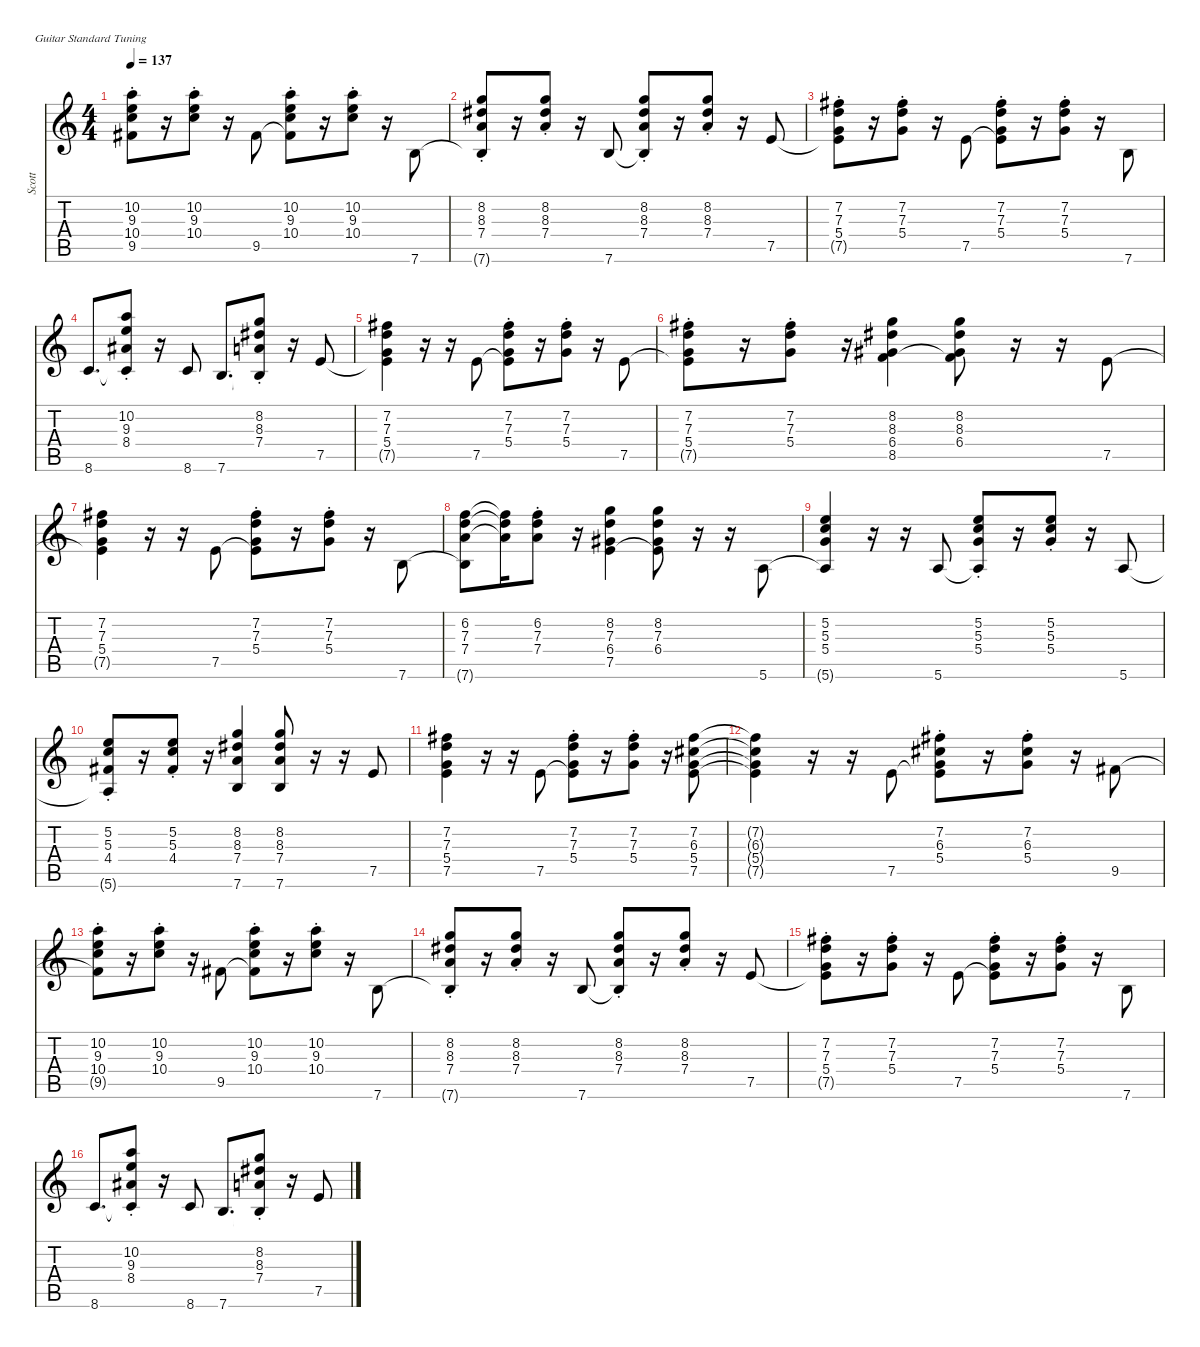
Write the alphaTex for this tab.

\defaultSystemsLayout 4
\hideDynamics
\bracketExtendMode nobrackets
\otherSystemsTrackNameOrientation horizontal
\track ("Nylon Guitar" "Scott") {instrument acousticguitarnylon}
\staff {score tabs}
\tuning (E4 B3 G3 D3 A2 E2)
\ts (4 4)
\tempo 137
\clef g2
\ks c
(10.4{st} 9.3{st} 10.2{st} 9.5{t acc #}).8{dy mf beam Down} r.16{beam Down} (10.4{st} 9.3{st} 10.2{st}).8{beam Down} r.16{beam Down} 9.5{acc #}.8{beam Up} (10.4{st} 9.3{st} 10.2{st} 9.5{t acc #}).8{beam Down} r.16{beam Down} (10.4{st} 9.3{st} 10.2{st}).8{beam Down} r.16{beam Down} 7.6.8{beam Up} |
(7.6{t} 7.4{st} 8.3{st acc #} 8.2{st}).8{beam Up} r.16{beam Up} (7.4{st} 8.3{st acc #} 8.2{st}).8{beam Up} r.16{beam Up} 7.6.8{beam Up} (7.6{t} 7.4{st} 8.3{st acc #} 8.2{st}).8{beam Up} r.16{beam Up} (7.4{st} 8.3{st acc #} 8.2{st}).8{beam Up} r.16{beam Up} 7.5.8{beam Up} |
(5.4{st} 7.3{st} 7.2{st acc #} 7.5{t}).8{beam Down} r.16{beam Down} (5.4{st} 7.3{st} 7.2{st acc #}).8{beam Down} r.16{beam Down} 7.5.8{beam Up} (5.4{st} 7.3{st} 7.2{st acc #} 7.5{t}).8{beam Down} r.16{beam Down} (5.4{st} 7.3{st} 7.2{st acc #}).8{beam Down} r.16{beam Down} 7.6.8{beam Up} |
8.6.8{d beam Up} (8.6{st t} 8.4{st acc #} 9.3{st} 10.2{st}).8{beam Up} r.16{beam Up} 8.6.8{beam Up} 7.6.8{d beam Up} (7.6{t} 7.4{st} 8.3{st acc #} 8.2{st}).8{beam Up} r.16{beam Up} 7.5.8{beam Up} |
(7.5{t} 5.4 7.3 7.2{acc #}).4{beam Down} r.16{beam Down} r.16{beam Down} 7.5.8{beam Up} (5.4{st} 7.3{st} 7.2{st acc #} 7.5{t}).8{beam Down} r.16{beam Down} (5.4{st} 7.3{st} 7.2{st acc #}).8{beam Down} r.16{beam Down} 7.5.8{beam Up} |
(5.4{st} 7.3{st} 7.2{st acc #} 7.5{t}).8{beam Down} r.16{beam Down} (5.4{st} 7.3{st} 7.2{st acc #}).8{beam Down} r.16{beam Down} (8.5 6.4{acc #} 8.3{acc #} 8.2).4{beam Down} (6.4{acc #} 8.3{acc #} 8.2 8.5{t}).8{beam Down} r.16{beam Down} r.16{beam Down} 7.5.8{beam Up} |
(5.4 7.3 7.2{acc #} 7.5{t}).4{beam Down} r.16{beam Down} r.16{beam Down} 7.5.8{beam Up} (5.4{st} 7.3{st} 7.2{st acc #} 7.5{t}).8{beam Down} r.16{beam Down} (5.4{st} 7.3{st} 7.2{st acc #}).8{beam Down} r.16{beam Down} 7.6.8{beam Up} |
(7.4 7.3 6.2 7.6{t}).8{beam Down} (7.4{t} 7.3{t} 6.2{t}).16{beam Down} (7.4{st} 7.3{st} 6.2{st}).8{beam Down} r.16{beam Down} (7.5 6.4{acc #} 7.3 8.2).4{beam Down} (7.5{t} 6.4{acc #} 7.3 8.2).8{beam Down} r.16{beam Down} r.16{beam Down} 5.6.8{beam Up} |
(5.6{t} 5.4 5.3 5.2).4{beam Up} r.16{beam Up} r.16{beam Up} 5.6.8{beam Up} (5.6{t} 5.4{st} 5.3{st} 5.2{st}).8{beam Up} r.16{beam Up} (5.4{st} 5.3{st} 5.2{st}).8{beam Up} r.16{beam Up} 5.6.8{beam Up} |
(4.4{st acc #} 5.3{st} 5.2{st} 5.6{t}).8{beam Up} r.16{beam Up} (4.4{st acc #} 5.3{st} 5.2{st}).8{beam Up} r.16{beam Up} (7.4 7.6 8.3{acc #} 8.2).4{beam Up} (7.4 7.6 8.3{acc #} 8.2).8{beam Up} r.16{beam Up} r.16{beam Up} 7.5.8{beam Up} |
(7.5 5.4 7.3 7.2{acc #}).4{beam Down} r.16{beam Down} r.16{beam Down} 7.5.8{beam Up} (5.4{st} 7.3{st} 7.2{st acc #} 7.5{t}).8{beam Down} r.16{beam Down} (5.4{st} 7.3{st} 7.2{st acc #}).8{beam Down} r.16{beam Down} (7.5 5.4 6.3{acc #} 7.2{acc #}).8{beam Down} |
(7.5{t} 5.4{t} 6.3{t acc #} 7.2{t acc #}).4{beam Down} r.16{beam Down} r.16{beam Down} 7.5.8{beam Up} (5.4{st} 6.3{st acc #} 7.2{st acc #} 7.5{t}).8{beam Down} r.16{beam Down} (5.4{st} 6.3{st acc #} 7.2{st acc #}).8{beam Down} r.16{beam Down} 9.5{acc #}.8{beam Up} |
(10.4{st} 9.3{st} 10.2{st} 9.5{t acc #}).8{beam Down} r.16{beam Down} (10.4{st} 9.3{st} 10.2{st}).8{beam Down} r.16{beam Down} 9.5{acc #}.8{beam Up} (10.4{st} 9.3{st} 10.2{st} 9.5{t acc #}).8{beam Down} r.16{beam Down} (10.4{st} 9.3{st} 10.2{st}).8{beam Down} r.16{beam Down} 7.6.8{beam Up} |
(7.6{t} 7.4{st} 8.3{st acc #} 8.2{st}).8{beam Up} r.16{beam Up} (7.4{st} 8.3{st acc #} 8.2{st}).8{beam Up} r.16{beam Up} 7.6.8{beam Up} (7.6{t} 7.4{st} 8.3{st acc #} 8.2{st}).8{beam Up} r.16{beam Up} (7.4{st} 8.3{st acc #} 8.2{st}).8{beam Up} r.16{beam Up} 7.5.8{beam Up} |
(5.4{st} 7.3{st} 7.2{st acc #} 7.5{t}).8{beam Down} r.16{beam Down} (5.4{st} 7.3{st} 7.2{st acc #}).8{beam Down} r.16{beam Down} 7.5.8{beam Up} (5.4{st} 7.3{st} 7.2{st acc #} 7.5{t}).8{beam Down} r.16{beam Down} (5.4{st} 7.3{st} 7.2{st acc #}).8{beam Down} r.16{beam Down} 7.6.8{beam Up} |
8.6.8{d beam Up} (8.6{st t} 8.4{st acc #} 9.3{st} 10.2{st}).8{beam Up} r.16{beam Up} 8.6.8{beam Up} 7.6.8{d beam Up} (7.6{t} 7.4{st} 8.3{st acc #} 8.2{st}).8{beam Up} r.16{beam Up} 7.5.8{beam Up}
